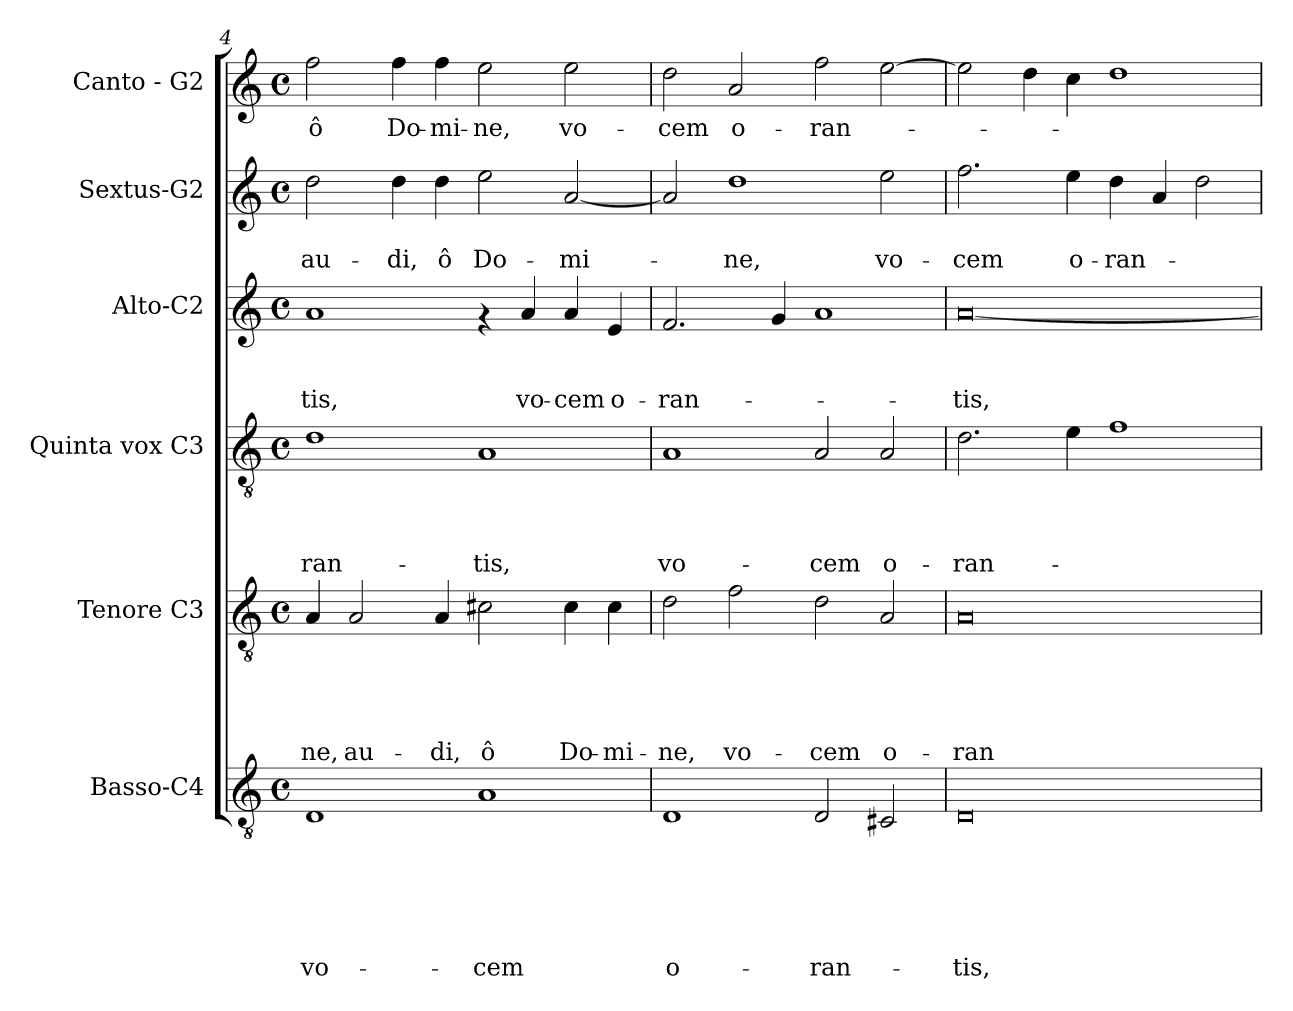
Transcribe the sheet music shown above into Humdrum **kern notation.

**kern	**text	**text	**text	**text	**text	**text	**kern	**text	**text	**text	**text	**text	**kern	**text	**text	**text	**text	**kern	**text	**text	**text	**kern	**text	**text	**kern	**text
*part6	*part6	*part6	*part6	*part6	*part6	*part6	*part5	*part5	*part5	*part5	*part5	*part5	*part4	*part4	*part4	*part4	*part4	*part3	*part3	*part3	*part3	*part2	*part2	*part2	*part1	*part1
*staff6	*staff6	*staff6	*staff6	*staff6	*staff6	*staff6	*staff5	*staff5	*staff5	*staff5	*staff5	*staff5	*staff4	*staff4	*staff4	*staff4	*staff4	*staff3	*staff3	*staff3	*staff3	*staff2	*staff2	*staff2	*staff1	*staff1
*I"Basso-C4	*	*	*	*	*	*	*I"Tenore C3	*	*	*	*	*	*I"Quinta vox C3	*	*	*	*	*I"Alto-C2	*	*	*	*I"Sextus-G2	*	*	*I"Canto - G2	*
*clefGv2	*	*	*	*	*	*	*clefGv2	*	*	*	*	*	*clefGv2	*	*	*	*	*clefG2	*	*	*	*clefG2	*	*	*clefG2	*
*k[]	*	*	*	*	*	*	*k[]	*	*	*	*	*	*k[]	*	*	*	*	*k[]	*	*	*	*k[]	*	*	*k[]	*
*C:	*	*	*	*	*	*	*C:	*	*	*	*	*	*C:	*	*	*	*	*C:	*	*	*	*C:	*	*	*C:	*
*M4/4	*	*	*	*	*	*	*M4/4	*	*	*	*	*	*M4/4	*	*	*	*	*M4/4	*	*	*	*M4/4	*	*	*M4/4	*
*met(c)	*	*	*	*	*	*	*met(c)	*	*	*	*	*	*met(c)	*	*	*	*	*met(c)	*	*	*	*met(c)	*	*	*met(c)	*
=4	=4	=4	=4	=4	=4	=4	=4	=4	=4	=4	=4	=4	=4	=4	=4	=4	=4	=4	=4	=4	=4	=4	=4	=4	=4	=4
!	!	!	!	!	!	!LO:LY:b	!	!	!	!	!	!LO:LY:b	!	!	!	!	!LO:LY:b	!	!	!	!LO:LY:b	!	!	!LO:LY:b	!	!LO:LY:b
1D	.	.	.	.	.	vo-	4A/	.	.	.	.	-ne,	1d	.	.	.	-ran-	1a	.	.	-tis,	2dd\	.	au-	2ff\	ô
!	!	!	!	!	!	!	!	!	!	!	!	!LO:LY:b	!	!	!	!	!	!	!	!	!	!	!	!	!	!
.	.	.	.	.	.	.	2A/	.	.	.	.	au-	.	.	.	.	.	.	.	.	.	.	.	.	.	.
!	!	!	!	!	!	!	!	!	!	!	!	!	!	!	!	!	!	!	!	!	!	!	!	!LO:LY:b	!	!LO:LY:b
.	.	.	.	.	.	.	.	.	.	.	.	.	.	.	.	.	.	.	.	.	.	4dd\	.	-di,	4ff\	Do-
!	!	!	!	!	!	!	!	!	!	!	!	!LO:LY:b	!	!	!	!	!	!	!	!	!	!	!	!LO:LY:b	!	!LO:LY:b
.	.	.	.	.	.	.	4A/	.	.	.	.	-di,	.	.	.	.	.	.	.	.	.	4dd\	.	ô	4ff\	-mi-
!	!	!	!	!	!	!LO:LY:b	!	!	!	!	!	!LO:LY:b	!	!	!	!	!LO:LY:b	!	!	!	!	!	!	!LO:LY:b	!	!LO:LY:b
1A	.	.	.	.	.	-cem	2c#X\	.	.	.	.	ô	1A	.	.	.	-tis,	4rf	.	.	.	2ee\	.	Do-	2ee\	-ne,
!	!	!	!	!	!	!	!	!	!	!	!	!	!	!	!	!	!	!	!	!	!LO:LY:b	!	!	!	!	!
.	.	.	.	.	.	.	.	.	.	.	.	.	.	.	.	.	.	4a/	.	.	vo-	.	.	.	.	.
!	!	!	!	!	!	!	!	!	!	!	!	!LO:LY:b	!	!	!	!	!	!	!	!	!LO:LY:b	!	!	!LO:LY:b	!	!LO:LY:b
.	.	.	.	.	.	.	4c#\	.	.	.	.	Do-	.	.	.	.	.	4a/	.	.	-cem	[<2a/	.	-mi-	2ee\	vo-
!	!	!	!	!	!	!	!	!	!	!	!	!LO:LY:b	!	!	!	!	!	!	!	!	!LO:LY:b	!	!	!	!	!
.	.	.	.	.	.	.	4c#\	.	.	.	.	-mi-	.	.	.	.	.	4e/	.	.	o-	.	.	.	.	.
!!LO:PB:g=z
=5	=5	=5	=5	=5	=5	=5	=5	=5	=5	=5	=5	=5	=5	=5	=5	=5	=5	=5	=5	=5	=5	=5	=5	=5	=5	=5
!	!	!	!	!	!	!LO:LY:b	!	!	!	!	!	!LO:LY:b	!	!	!	!	!LO:LY:b	!	!	!	!LO:LY:b	!	!	!	!	!LO:LY:b
1D	.	.	.	.	.	o-	2d\	.	.	.	.	-ne,	1A	.	.	.	vo-	2.f/	.	.	-ran-	2a/]	.	.	2dd\	-cem
!	!	!	!	!	!	!	!	!	!	!	!	!LO:LY:b	!	!	!	!	!	!	!	!	!	!	!	!LO:LY:b	!	!LO:LY:b
.	.	.	.	.	.	.	2f\	.	.	.	.	vo-	.	.	.	.	.	.	.	.	.	1dd	.	-ne,	2a/	o-
.	.	.	.	.	.	.	.	.	.	.	.	.	.	.	.	.	.	4g/	.	.	.	.	.	.	.	.
!	!	!	!	!	!	!LO:LY:b	!	!	!	!	!	!LO:LY:b	!	!	!	!	!LO:LY:b	!	!	!	!	!	!	!	!	!LO:LY:b
2D/	.	.	.	.	.	-ran-	2d\	.	.	.	.	-cem	2A/	.	.	.	-cem	1a	.	.	.	.	.	.	2ff\	-ran-
!	!	!	!	!	!	!	!	!	!	!	!	!LO:LY:b	!	!	!	!	!LO:LY:b	!	!	!	!	!	!	!LO:LY:b	!	!
2C#X/	.	.	.	.	.	.	2A/	.	.	.	.	o-	2A/	.	.	.	o-	.	.	.	.	2ee\	.	vo-	[>2ee\	.
=6	=6	=6	=6	=6	=6	=6	=6	=6	=6	=6	=6	=6	=6	=6	=6	=6	=6	=6	=6	=6	=6	=6	=6	=6	=6	=6
!	!	!	!	!	!	!LO:LY:b	!	!	!	!	!	!LO:LY:b	!	!	!	!	!LO:LY:b	!	!	!	!LO:LY:b	!	!	!LO:LY:b	!	!
0D	.	.	.	.	.	-tis,	0A	.	.	.	.	-ran-	2.d\	.	.	.	-ran-	[<0a	.	.	-tis,	2.ff\	.	-cem	2ee\]	.
.	.	.	.	.	.	.	.	.	.	.	.	.	.	.	.	.	.	.	.	.	.	.	.	.	4dd\	.
!	!	!	!	!	!	!	!	!	!	!	!	!	!	!	!	!	!	!	!	!	!	!	!	!LO:LY:b	!	!
.	.	.	.	.	.	.	.	.	.	.	.	.	4e\	.	.	.	.	.	.	.	.	4ee\	.	o-	4cc\	.
!	!	!	!	!	!	!	!	!	!	!	!	!	!	!	!	!	!	!	!	!	!	!	!	!LO:LY:b	!	!
.	.	.	.	.	.	.	.	.	.	.	.	.	1f	.	.	.	.	.	.	.	.	4dd\	.	-ran-	1dd	.
.	.	.	.	.	.	.	.	.	.	.	.	.	.	.	.	.	.	.	.	.	.	4a/	.	.	.	.
.	.	.	.	.	.	.	.	.	.	.	.	.	.	.	.	.	.	.	.	.	.	2dd\	.	.	.	.
=	=	=	=	=	=	=	=	=	=	=	=	=	=	=	=	=	=	=	=	=	=	=	=	=	=	=
*-	*-	*-	*-	*-	*-	*-	*-	*-	*-	*-	*-	*-	*-	*-	*-	*-	*-	*-	*-	*-	*-	*-	*-	*-	*-	*-
